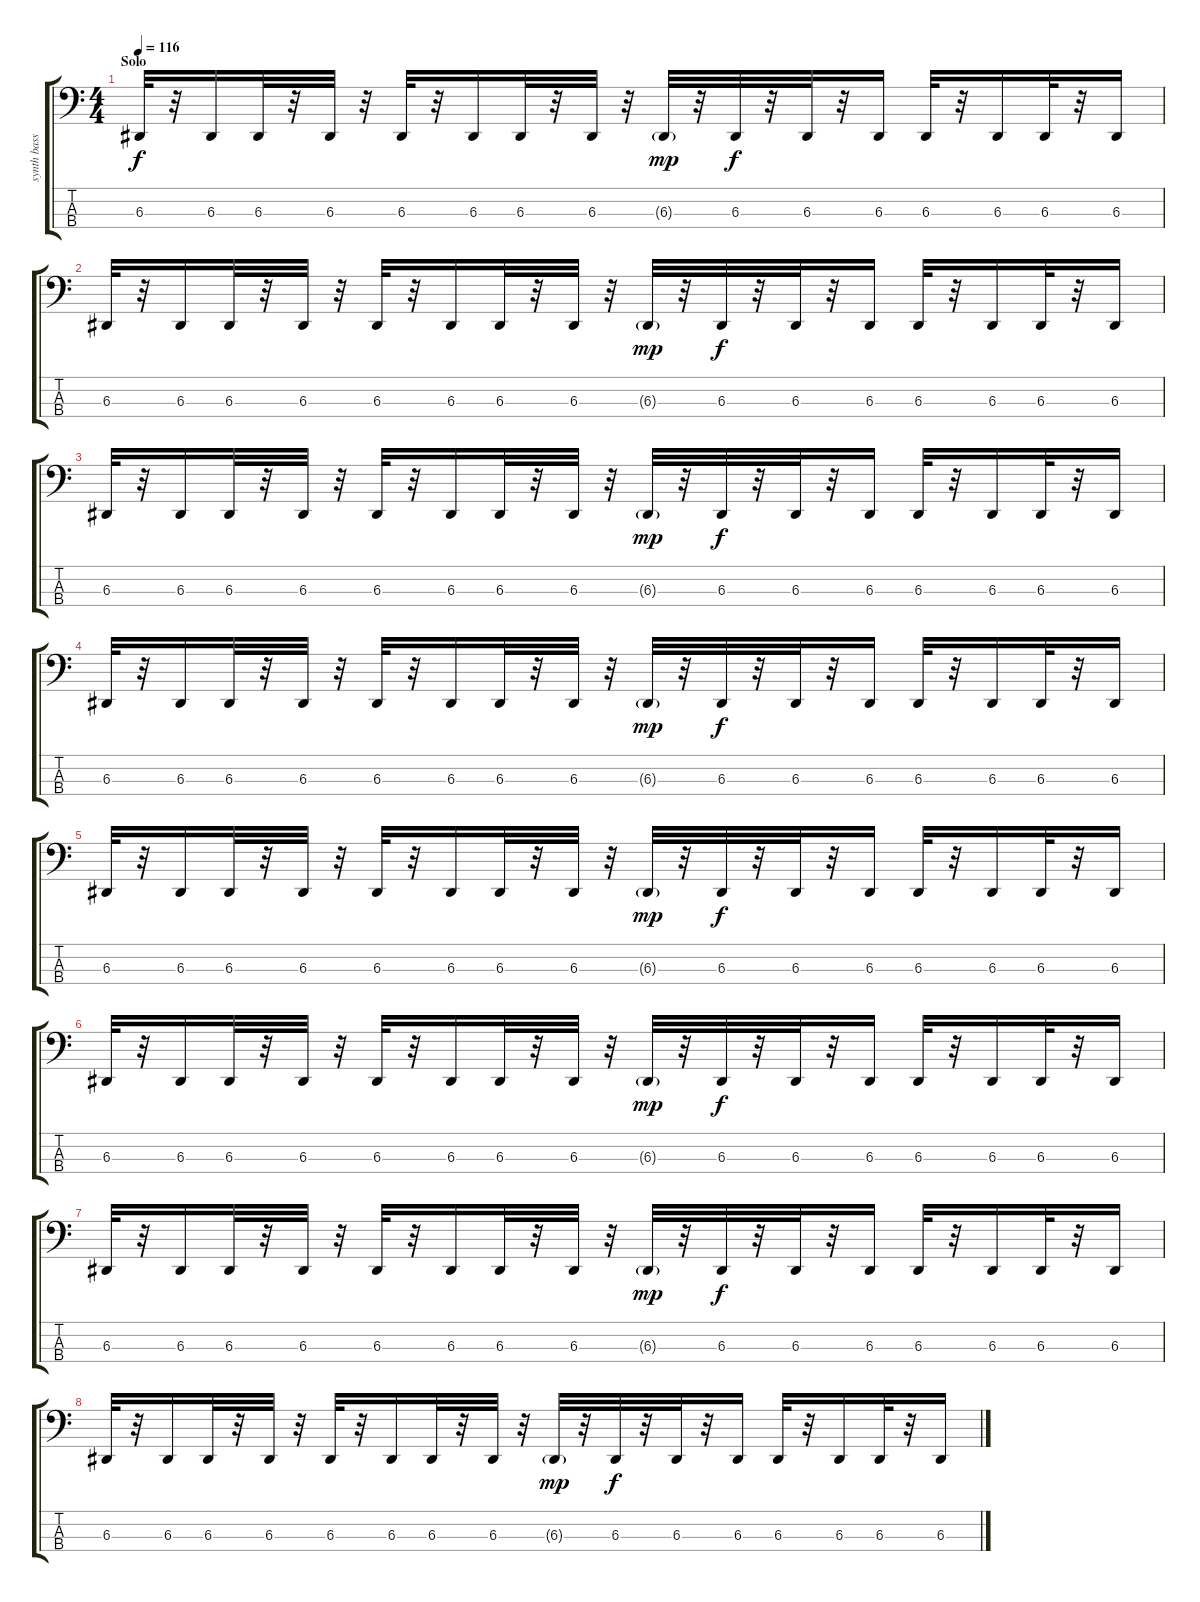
\track ("synth bass" "synth bass") {instrument lead8bassandlead}
\staff {score tabs}
\tuning (G2 D2 A1 E1) {hide}
\ts (4 4)
\section ("" "Solo")
\tempo 116
\clef f4
\ks c
6.3.32{dy f} r.32 6.3.16 6.3.32 r.32 6.3.32 r.32 6.3.32 r.32 6.3.16 6.3.32 r.32 6.3.32 r.32 6.3{g}.32{dy mp} r.32 6.3.32{dy f} r.32 6.3.32 r.32 6.3.16 6.3.32 r.32 6.3.16 6.3.32 r.32 6.3.16 |
6.3.32 r.32 6.3.16 6.3.32 r.32 6.3.32 r.32 6.3.32 r.32 6.3.16 6.3.32 r.32 6.3.32 r.32 6.3{g}.32{dy mp} r.32 6.3.32{dy f} r.32 6.3.32 r.32 6.3.16 6.3.32 r.32 6.3.16 6.3.32 r.32 6.3.16 |
6.3.32 r.32 6.3.16 6.3.32 r.32 6.3.32 r.32 6.3.32 r.32 6.3.16 6.3.32 r.32 6.3.32 r.32 6.3{g}.32{dy mp} r.32 6.3.32{dy f} r.32 6.3.32 r.32 6.3.16 6.3.32 r.32 6.3.16 6.3.32 r.32 6.3.16 |
6.3.32 r.32 6.3.16 6.3.32 r.32 6.3.32 r.32 6.3.32 r.32 6.3.16 6.3.32 r.32 6.3.32 r.32 6.3{g}.32{dy mp} r.32 6.3.32{dy f} r.32 6.3.32 r.32 6.3.16 6.3.32 r.32 6.3.16 6.3.32 r.32 6.3.16 |
6.3.32 r.32 6.3.16 6.3.32 r.32 6.3.32 r.32 6.3.32 r.32 6.3.16 6.3.32 r.32 6.3.32 r.32 6.3{g}.32{dy mp} r.32 6.3.32{dy f} r.32 6.3.32 r.32 6.3.16 6.3.32 r.32 6.3.16 6.3.32 r.32 6.3.16 |
6.3.32 r.32 6.3.16 6.3.32 r.32 6.3.32 r.32 6.3.32 r.32 6.3.16 6.3.32 r.32 6.3.32 r.32 6.3{g}.32{dy mp} r.32 6.3.32{dy f} r.32 6.3.32 r.32 6.3.16 6.3.32 r.32 6.3.16 6.3.32 r.32 6.3.16 |
6.3.32 r.32 6.3.16 6.3.32 r.32 6.3.32 r.32 6.3.32 r.32 6.3.16 6.3.32 r.32 6.3.32 r.32 6.3{g}.32{dy mp} r.32 6.3.32{dy f} r.32 6.3.32 r.32 6.3.16 6.3.32 r.32 6.3.16 6.3.32 r.32 6.3.16 |
6.3.32 r.32 6.3.16 6.3.32 r.32 6.3.32 r.32 6.3.32 r.32 6.3.16 6.3.32 r.32 6.3.32 r.32 6.3{g}.32{dy mp} r.32 6.3.32{dy f} r.32 6.3.32 r.32 6.3.16 6.3.32 r.32 6.3.16 6.3.32 r.32 6.3.16
